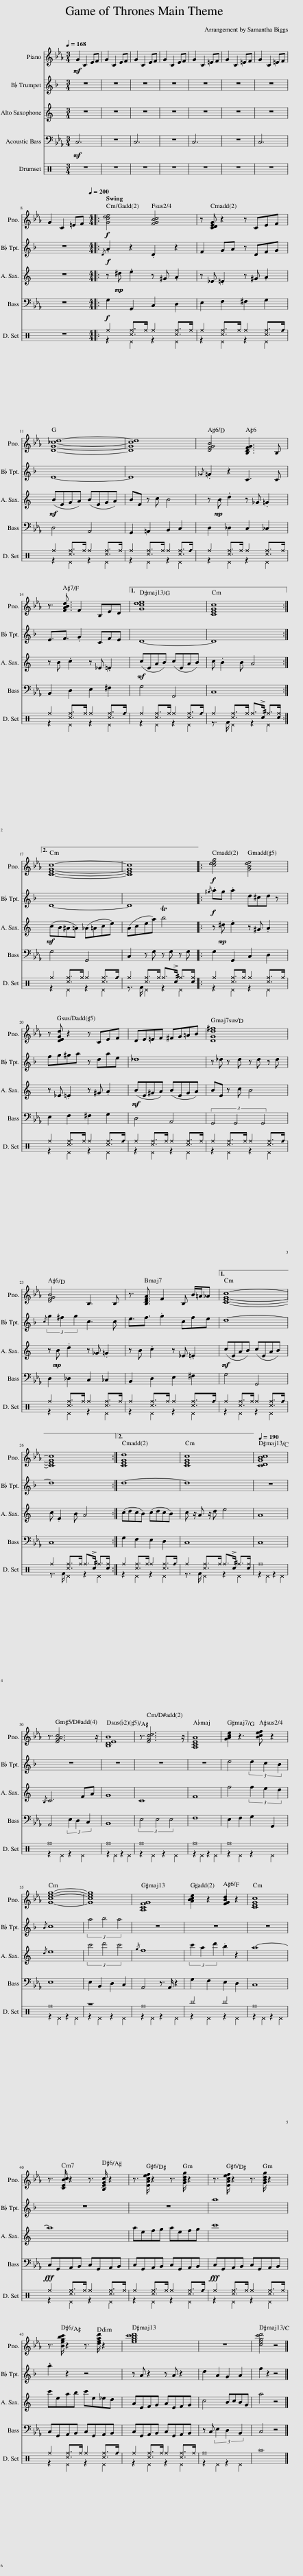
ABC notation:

X:1
%%score 1 2 3 4 ( 5 6 )
L:1/8
Q:1/4=168
M:3/4
I:linebreak $
K:Eb
V:1 treble
V:2 treble transpose=-2
V:3 treble transpose=-9
V:4 bass transpose=-12
V:5 perc
K:none
V:6 perc
K:none
V:1
!mf! G2 C2 EF | G2 C2 EF | G2 C2 EF | G2 C2 EF | G2 C2 =EF | %5
 G2 C2 =EF | G2 C2 =EF |$ G2 C2 =EF |:[M:4/4][Q:1/4=200]!f! [Gcde]4 [FGBc]4 | z [CDEG] z2 z CEF |$ %10
 [DG_cd]8- | [DGcd]8 | [DFGB]4 [B,DFG]3 B, |$ z3/2 [FABd]3/2 F2 B,ED |1 [Gcde]8 | %15
 [CEGc]8 :|2$ [CEGc]8- | [CEGc]8 |:!f! [cdeg]4 [GBde]4 |$ z [DEGd] z2 z CEF | %20
 DE=EF ^FG=AB | [DGd^f]8 |$ [DFGB]4 B,3 B, | z3/2 [B,DFA]3/2 F2 B, B/=A/_A |1 [CEGc]8- |$ %25
 [CEGc]8 :|2 [CEGd]8 | [CEGc]8 ||[Q:1/4=190] [CDGBc]8 |$ z3/2 [EGAc]6 z/ | %30
 [B,DEB]8 | z3/2 [EGcd]6 z/ | [A,CEA]8 | [GAce]2 z3 [Bcef] z2 |$ [Gceg]8- | %35
 [Gceg]8 | [A,CFG]8 | [ABce]2 z2 [FGBd]2 z2 | [CEGc]8 |$ z3/2 [CEBc]/ z2 z3/2 [B,EGc]/ z2 | %40
 z3/2 [EAcef]/ z2 z3/2 [GBdg]/ z2 | z3/2 [EAcef]/ z2 z3/2 [GBdg]/ z2 |$ z3/2 [Begbc']/ z2 z3/2 [dfad']/ z2 | [egbc'd']8 | z8 | %45
 [cegc'd']4 z4 |] %46
V:2
[K:F] z6 | z6 | z6 | z6 | z6 | %5
 z6 | z6 |$ z6 |:[M:4/4]!f!{/D} .A2 z2 .D2 z2 | F2 GA z DFG |$ %10
 E8- | E8 |{/_G} .=G2 z2 C3 C |$ E3/2F3/2 .G2 CFE |1 D8- | %15
 D8 :|2$ D8- | D8 |:!f!{/^g} .ag .a2 d^cd z |$ fg^ga z dae | %20
 _d8 | z _d z d z d z d |${/c} (3g2 ^f2 g2 c3 c | e3/2f3/2 .g2 cfe |1 d8- |$ %25
 d8 :|2 d8- | d8 || z8 |$ z8 | %30
 z8 | z8 | z8 | d4 (3d2 c2 B2 |${/B} c8 | %35
 (3a4 b4 a4 | z8 | z8 | z8 |$ z8 | %40
 z8 | a8 |$ .a2 z2 z4 | z A z2 z A z2 | d2 A2 G2 A2 | %45
 f2 z2 z4 |] %46
V:3
[K:C] z6 | z6 | z6 | z6 | z6 | %5
 z6 | z6 |$ z6 |:[M:4/4] z!mp! ^d .e2 z ^G .A2 | z _E .=E2 z ^G .A2 |$ %10
!mf! (BEGA) (BEGA) | BE z c B4 | z!mp! B .d2 z _G .=G2 |$ z B .c2 z _E .=E2 |1!mf! (cEAB) (cEAB) | %15
 c .B2 B A4 :|2$!mf! (cB^A=A) (_A=Ace) | (Acea) Tb4 |: z!mp! ^d .e2 z ^G .A2 |$ z _E .=E2 z ^G .A2 | %20
!mf! (BE^GA) (BEGA) | BE z c B4 |$ z!mp! B .d2 z _G .=G2 | z B .c2 z _E .=E2 |1!mf! (cEAB) (cEAB) |$ %25
 c .E2 B A4 :|2 (cdcB) (cdcB) | c z/ A z/ d e4 || A8 |${/B,} C6 FA | %30
 G8 | C8 | F8 | f4 (3f2 e2 d2 |${/d} e8 | %35
 (3c'4 d'4 c'4 |{/g} f8 | (3c'2 a2 d'2 .b2 z2 | a8- |$ a8 | %40
 aefg aefg | c'8 |$ c'eab c'e_ed | AEFG AEFG | c4 BcBG | %45
 a4 z4 |] %46
V:4
!mf! C,6 | z6 | C,6 | z6 | C,6 | %5
 z6 | C,6 |$ z6 |:[M:4/4]!f! G,2 G,,2 C,2 D,2 | E,2 F,2 ^F,2 G,2 |$ %10
 D,4 A,,4 | G,,2 =A,,2 B,,2 C,2 | D,2 _D,2 C,2 _C,2 |$ B,,2 D,2 E,2 ^F,2 |1 G,4 G,,4 | %15
 C,8 :|2$ G,4 G,,4 | C,2 z G, z G, z G, |: G,2 G,,2 C,2 D,2 |$ E,2 F,2 ^F,2 G,2 | %20
 D,4 A,,4 | (3G,,4 G,,4 G,,4 |$ D,2 _D,2 C,2 _C,2 | B,,2 D,2 E,2 ^F,2 |1 G,4 G,,4 |$ %25
 C,8 :|2 G,2 F,2 E,2 D,2 | C,8 || C,8 |$ A,,4 (3E,2 D,2 C,2 | %30
 B,,8 | (3E,4 E,4 E,4 | F,8 | E,2 F,2 G,2 G,,2 |$ E,8 | %35
 E,2 B,,2 D,2 C,2 | A,,4 z3/2 A,,/ z2 | G,2 F,2 E,2 D,2 | C,8 |$!fff! C,G,,A,,B,, C,G,,A,,B,, | %40
 C,G,,A,,B,, C,G,,A,,B,, |!fff! C,G,,A,,B,, C,G,,A,,B,, |$ C,G,,A,,B,, C,G,,A,,B,, | C,G,,A,,B,, C,G,,A,,B,, | z C, E,2 D,2 B,,2 | %45
 C,4 z4 |] %46
V:5
[K:C] z6 | z6 | z6 | z6 | z6 | %5
 z6 | z6 |$ z6 |:[M:4/4] ^f2 [^c^f]>^f ^f2 [^c^f]>^f | ^f2 [^c^f]>^f ^f2 [^c^f]>_f |$ %10
 ^f2 [^c^f]>^f ^f2 [^c^f]>^f | ^f2 [^c^f]>^f ^f2 [^c^f]>_f | ^f2 [^c^f]>^f ^f2 [^c^f]>^f |$ ^f2 [^c^f]>^f ^f2 [^c^f]>_f |1 ^f2 [^c^f]>^f ^f2 [^c^f]>_f | %15
 ^f2 [^c^f]>^f ^f>!//!!>!c ^f>[c^f] :|2$ ^f2 [^c^f]>^f ^f2 [^c^f]>_f | ^f2 [^c^f]>^f ^f>!//!!>!c ^f>[c^f] |: ^f2 [^c^f]>^f ^f2 [^c^f]>^f |$ ^f2 [^c^f]>^f ^f2 [^c^f]>_f | %20
 ^f2 [^c^f]>^f ^f2 [^c^f]>^f | ^f2 [^c^f]>^f ^f2 [^c^f]>_f |$ ^f2 [^c^f]>^f ^f2 [^c^f]>^f | ^f2 [^c^f]>^f ^f2 [^c^f]>_f |1 ^f2 [^c^f]>^f ^f2 [^c^f]>_f |$ %25
 ^f2 [^c^f]>^f ^f>!//!!>!c ^f>[c^f] :|2 ^f2 [^c^f]>^f ^f2 [^c^f]>_f | ^f2 [^c^f]>^f ^f>!//!!>!c ^f>[c^f] || ^f8 |$ ^f8 | %30
 ^f8 | ^f8 | ^f8 | ^f8 |$ ^f8 | %35
 z8 | ^f8 | ^b4 ^b4 | ^f8 |$ ^f2 [^c^f]>^f ^f2 [^c^f]>^f | %40
 ^f2 [^c^f]>^f ^f2 [^c^f]>_f | ^f2 [^c^f]>^f ^f2 [^c^f]>^f |$ ^f2 [^c^f]>^f ^f2 [^c^f]>_f | ^f2 [^c^f]>^f ^f2 [^c^f]>^f | ^f8 | %45
 ^a8 |] %46
V:6
[K:C] x6 | x6 | x6 | x6 | x6 | %5
 x6 | x6 |$ x6 |:[M:4/4] z2 ^D2 z2 ^D2 | z2 ^D2 z2 ^D2 |$ %10
 z2 ^D2 z2 ^D2 | z2 ^D2 z2 ^D2 | z2 ^D2 z2 ^D2 |$ z2 ^D2 z2 ^D2 |1 z2 ^D2 z2 ^D2 | %15
 z3/2 F/ ^D2 z2 ^D2 :|2$ z2 ^D2 z2 ^D2 | z3/2 F/ ^D2 z2 ^D2 |: z2 ^D2 z2 ^D2 |$ z2 ^D2 z2 ^D2 | %20
 z2 ^D2 z2 ^D2 | z2 ^D2 z2 ^D2 |$ z2 ^D2 z2 ^D2 | z2 ^D2 z2 ^D2 |1 z2 ^D2 z2 ^D2 |$ %25
 z3/2 F/ ^D2 z2 ^D2 :|2 z2 ^D2 z2 ^D2 | z3/2 F/ ^D2 z2 ^D2 || z2 ^D2 z2 ^D2 |$ z2 ^D2 z2 ^D2 | %30
 z2 ^D2 z2 ^D2 | z2 ^D2 z2 ^D2 | z2 ^D2 z2 ^D2 | z2 ^D2 z2 ^D2 |$ z2 ^D2 z2 ^D2 | %35
 z2 ^D2 z2 ^D2 | z2 ^D2 z2 ^D2 | z2 ^D2 z2 ^D2 | z2 ^D2 z2 ^D2 |$ z2 ^D2 z2 ^D2 | %40
 z2 ^D2 z2 ^D2 | z2 ^D2 z2 ^D2 |$ z2 ^D2 z2 ^D2 | z2 ^D2 z2 ^D2 | z2 ^D2 z2 ^D2 | %45
 x8 |] %46
